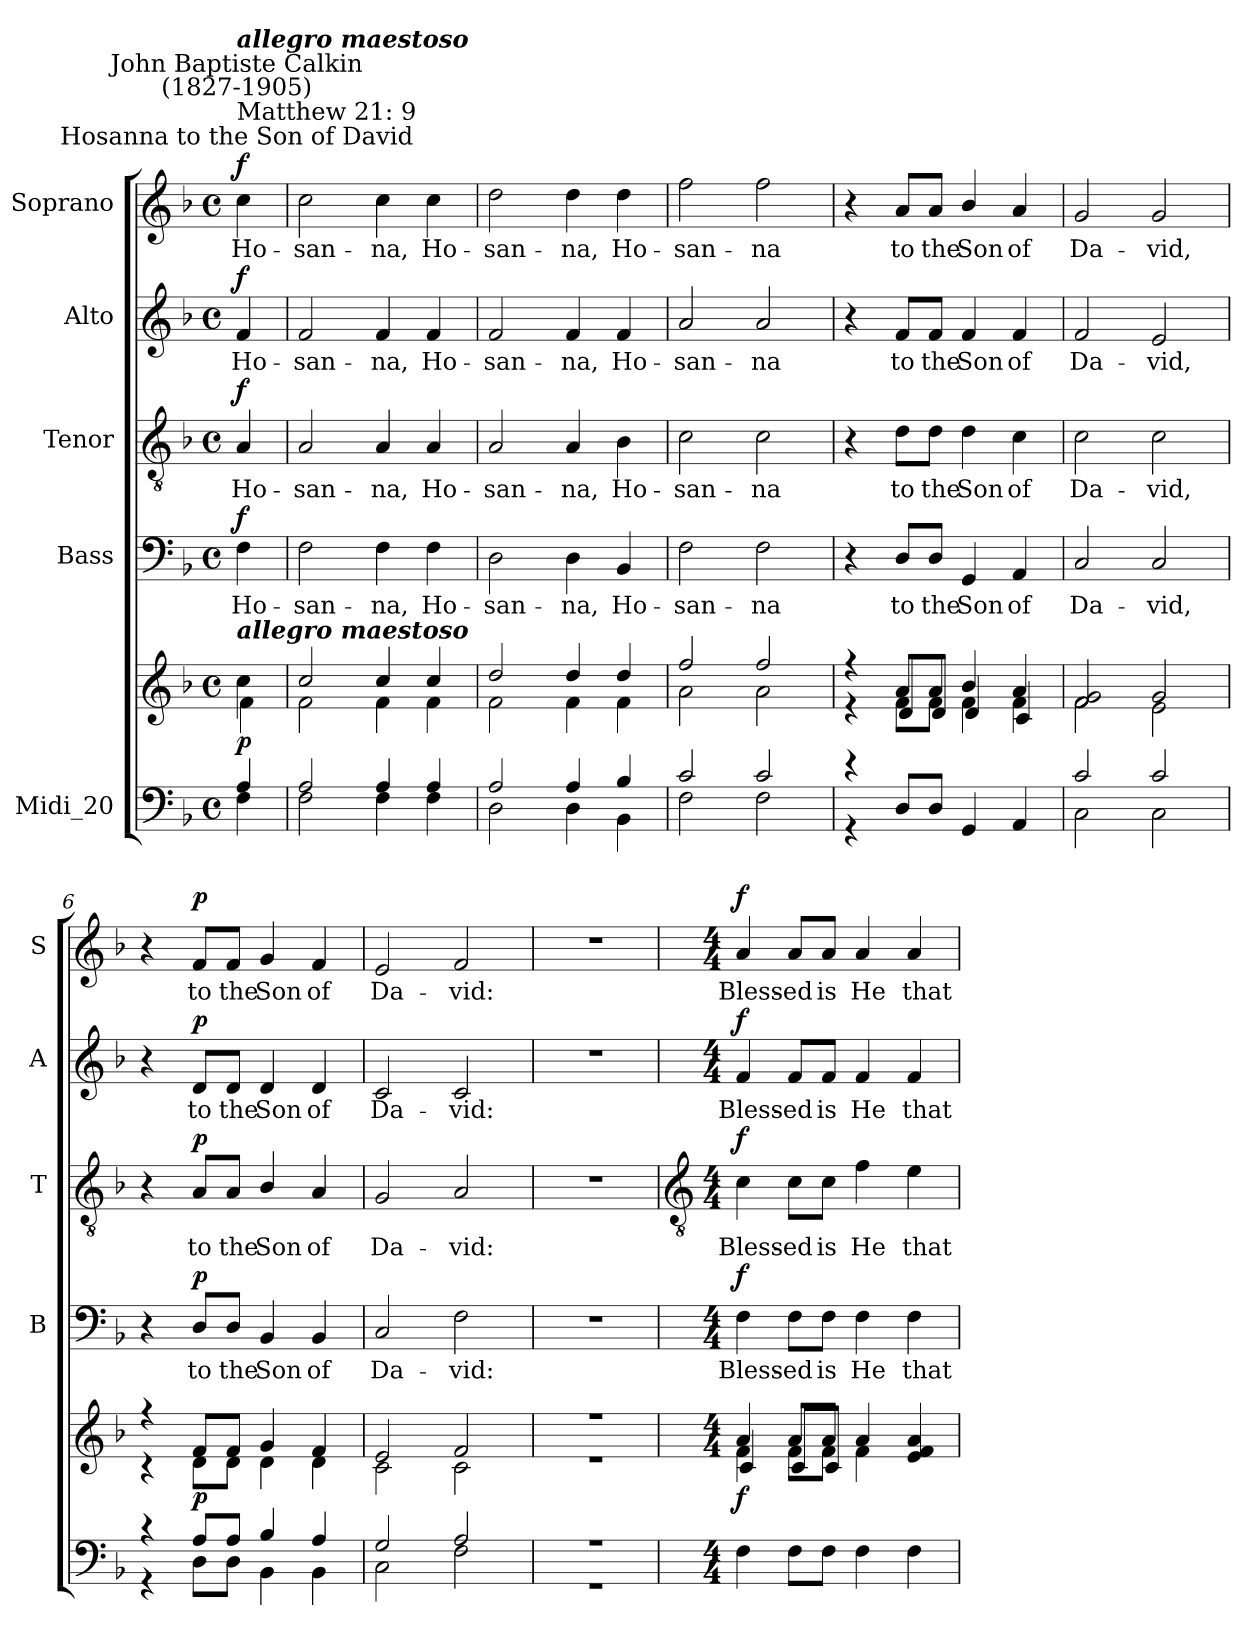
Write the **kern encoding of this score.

**kern	**kern	**dynam	**kern	**text	**dynam	**kern	**text	**dynam	**kern	**text	**dynam	**kern	**text	**dynam
*part5	*part5	*part5	*part4	*part4	*part4	*part3	*part3	*part3	*part2	*part2	*part2	*part1	*part1	*part1
*staff6	*staff5	*staff5/6	*staff4	*staff4	*staff4	*staff3	*staff3	*staff3	*staff2	*staff2	*staff2	*staff1	*staff1	*staff1
*I"Midi_20	*	*	*I"Bass	*	*	*I"Tenor	*	*	*I"Alto	*	*	*I"Soprano	*	*
*	*	*	*I'B	*	*	*I'T	*	*	*I'A	*	*	*I'S	*	*
*clefF4	*clefG2	*	*clefF4	*	*	*clefGv2	*	*	*clefG2	*	*	*clefG2	*	*
*k[b-]	*k[b-]	*	*k[b-]	*	*	*k[b-]	*	*	*k[b-]	*	*	*k[b-]	*	*
*F:	*F:	*	*F:	*	*	*F:	*	*	*F:	*	*	*F:	*	*
*M4/4	*M4/4	*	*M4/4	*	*	*M4/4	*	*	*M4/4	*	*	*M4/4	*	*
*met(c)	*met(c)	*	*met(c)	*	*	*met(c)	*	*	*met(c)	*	*	*met(c)	*	*
=	=	=	=	=	=	=	=	=	=	=	=	=	=	=
*^	*^	*	*	*	*	*	*	*	*	*	*	*	*	*
!	!	!	!	!	!	!	!	!	!	!	!	!	!	!LO:TX:a:cj:t=Hosanna to the Son of David	!	!
!	!	!	!	!	!	!	!	!	!	!	!	!	!	!LO:TX:a:t=Matthew 21&colon; 9	!	!
!	!	!	!	!	!	!	!	!	!	!	!	!	!	!LO:TX:a:cj:t=John Baptiste Calkin\n(1827-1905)	!	!
!	!	!	!	!	!	!	!	!	!	!	!	!	!	!LO:TX:a:Bi:t=allegro maestoso	!	!
!	!	!LO:TX:a:Bi:t=allegro maestoso	!	!	!	!	!	!	!	!	!	!	!	!	!	!
!	!	!	!	!LO:DY:b	!	!LO:LY:b	!LO:DY:b	!	!LO:LY:b	!LO:DY:b	!	!LO:LY:b	!LO:DY:b	!	!LO:LY:b	!LO:DY:b
4A	4F	4cc\	4f\	p	4F	Ho-	f	4A	Ho-	f	4f	Ho-	f	4cc\	Ho-	f
=1	=1	=1	=1	=1	=1	=1	=1	=1	=1	=1	=1	=1	=1	=1	=1	=1
!	!	!	!	!	!	!LO:LY:b	!	!	!LO:LY:b	!	!	!LO:LY:b	!	!	!LO:LY:b	!
2A	2F	2cc	2f\	.	2F	-san-	.	2A	-san-	.	2f	-san-	.	2cc	-san-	.
!	!	!	!	!	!	!LO:LY:b	!	!	!LO:LY:b	!	!	!LO:LY:b	!	!	!LO:LY:b	!
4A	4F	4cc	4f\	.	4F	-na,	.	4A	-na,	.	4f	-na,	.	4cc	-na,	.
!	!	!	!	!	!	!LO:LY:b	!	!	!LO:LY:b	!	!	!LO:LY:b	!	!	!LO:LY:b	!
4A	4F	4cc	4f\	.	4F	Ho-	.	4A	Ho-	.	4f	Ho-	.	4cc	Ho-	.
=2	=2	=2	=2	=2	=2	=2	=2	=2	=2	=2	=2	=2	=2	=2	=2	=2
!	!	!	!	!	!	!LO:LY:b	!	!	!LO:LY:b	!	!	!LO:LY:b	!	!	!LO:LY:b	!
2A	2D	2dd	2f\	.	2D	-san-	.	2A	-san-	.	2f	-san-	.	2dd	-san-	.
!	!	!	!	!	!	!LO:LY:b	!	!	!LO:LY:b	!	!	!LO:LY:b	!	!	!LO:LY:b	!
4A	4D	4dd	4f\	.	4D	-na,	.	4A	-na,	.	4f	-na,	.	4dd	-na,	.
!	!	!	!	!	!	!LO:LY:b	!	!	!LO:LY:b	!	!	!LO:LY:b	!	!	!LO:LY:b	!
4B-	4BB-\	4dd	4f\	.	4BB-	Ho-	.	4B-	Ho-	.	4f	Ho-	.	4dd	Ho-	.
=3	=3	=3	=3	=3	=3	=3	=3	=3	=3	=3	=3	=3	=3	=3	=3	=3
!	!	!	!	!	!	!LO:LY:b	!	!	!LO:LY:b	!	!	!LO:LY:b	!	!	!LO:LY:b	!
2c	2F	2ff	2a\	.	2F	-san-	.	2c	-san-	.	2a	-san-	.	2ff	-san-	.
!	!	!	!	!	!	!LO:LY:b	!	!	!LO:LY:b	!	!	!LO:LY:b	!	!	!LO:LY:b	!
2c	2F	2ff	2a\	.	2F	-na	.	2c	-na	.	2a	-na	.	2ff	-na	.
=4	=4	=4	=4	=4	=4	=4	=4	=4	=4	=4	=4	=4	=4	=4	=4	=4
*	*	*	*^	*	*	*	*	*	*	*	*	*	*	*	*	*
4r	4r	4r	4r	4ryy	.	4r	.	.	4r	.	.	4r	.	.	4r	.	.
!	!	!	!	!	!	!	!LO:LY:b	!	!	!LO:LY:b	!	!	!LO:LY:b	!	!	!LO:LY:b	!
2.ryy	8D/L	8aL	8fL	8d/L	.	8D/L	to	.	8d\L	to	.	8f/L	to	.	8a/L	to	.
!	!	!	!	!	!	!	!LO:LY:b	!	!	!LO:LY:b	!	!	!LO:LY:b	!	!	!LO:LY:b	!
.	8D/J	8aJ	8fJ	8d/J	.	8D/J	the	.	8d\J	the	.	8f/J	the	.	8a/J	the	.
!	!	!	!	!	!	!	!LO:LY:b	!	!	!LO:LY:b	!	!	!LO:LY:b	!	!	!LO:LY:b	!
.	4GG	4b-/	4f	4d/	.	4GG	Son	.	4d	Son	.	4f	Son	.	4b-/	Son	.
!	!	!	!	!	!	!	!LO:LY:b	!	!	!LO:LY:b	!	!	!LO:LY:b	!	!	!LO:LY:b	!
.	4AA	4a	4f	4c/	.	4AA	of	.	4c	of	.	4f	of	.	4a	of	.
=5	=5	=5	=5	=5	=5	=5	=5	=5	=5	=5	=5	=5	=5	=5	=5	=5	=5
!	!	!	!	!	!	!	!LO:LY:b	!	!	!LO:LY:b	!	!	!LO:LY:b	!	!	!LO:LY:b	!
*	*	*	*v	*v	*	*	*	*	*	*	*	*	*	*	*	*	*
2c	2C\	2f 2g	2f	.	2C	Da-	.	2c	Da-	.	2f	Da-	.	2g	Da-	.
!	!	!	!	!	!	!LO:LY:b	!	!	!LO:LY:b	!	!	!LO:LY:b	!	!	!LO:LY:b	!
2c	2C\	2g	2e	.	2C	-vid,	.	2c	-vid,	.	2e	-vid,	.	2g	-vid,	.
=6	=6	=6	=6	=6	=6	=6	=6	=6	=6	=6	=6	=6	=6	=6	=6	=6
4r	4r	4r	4r	.	4r	.	.	4r	.	.	4r	.	.	4r	.	.
!	!	!	!	!LO:DY:b	!	!LO:LY:b	!LO:DY:b	!	!LO:LY:b	!LO:DY:b	!	!LO:LY:b	!LO:DY:b	!	!LO:LY:b	!LO:DY:b
8AL	8DL	8fL	8dL	p	8D/L	to	p	8A/L	to	p	8d/L	to	p	8f/L	to	p
!	!	!	!	!	!	!LO:LY:b	!	!	!LO:LY:b	!	!	!LO:LY:b	!	!	!LO:LY:b	!
8AJ	8DJ	8fJ	8dJ	.	8D/J	the	.	8A/J	the	.	8d/J	the	.	8f/J	the	.
!	!	!	!	!	!	!LO:LY:b	!	!	!LO:LY:b	!	!	!LO:LY:b	!	!	!LO:LY:b	!
4B-	4BB-\	4g	4d	.	4BB-	Son	.	4B-/	Son	.	4d	Son	.	4g	Son	.
!	!	!	!	!	!	!LO:LY:b	!	!	!LO:LY:b	!	!	!LO:LY:b	!	!	!LO:LY:b	!
4A	4BB-\	4f	4d	.	4BB-	of	.	4A	of	.	4d	of	.	4f	of	.
=7	=7	=7	=7	=7	=7	=7	=7	=7	=7	=7	=7	=7	=7	=7	=7	=7
!	!	!	!	!	!	!LO:LY:b	!	!	!LO:LY:b	!	!	!LO:LY:b	!	!	!LO:LY:b	!
2G	2C\	2e	2c	.	2C	Da-	.	2G	Da-	.	2c	Da-	.	2e	Da-	.
!	!	!	!	!	!	!LO:LY:b	!	!	!LO:LY:b	!	!	!LO:LY:b	!	!	!LO:LY:b	!
2A	2F	2f	2c	.	2F	-vid:	.	2A	-vid:	.	2c	-vid:	.	2f	-vid:	.
=8	=8	=8	=8	=8	=8	=8	=8	=8	=8	=8	=8	=8	=8	=8	=8	=8
1r	1r	1r	1r	.	1r	.	.	1r	.	.	1r	.	.	1r	.	.
*	*	*v	*v	*	*	*	*	*	*	*	*	*	*	*	*	*
!!LO:LB:g=z
=9	=9	=9	=9	=9	=9	=9	=9	=9	=9	=9	=9	=9	=9	=9	=9
*	*	*	*	*	*	*	*clefGv2	*	*	*	*	*	*	*	*
*M4/4	*	*M4/4	*	*M4/4	*	*	*M4/4	*	*	*M4/4	*	*	*M4/4	*	*
*	*	*^	*	*	*	*	*	*	*	*	*	*	*	*	*
*	*	*	*^	*	*	*	*	*	*	*	*	*	*	*	*	*
!	!	!	!	!	!LO:DY:b	!	!LO:LY:b	!LO:DY:b	!	!LO:LY:b	!LO:DY:b	!	!LO:LY:b	!LO:DY:b	!	!LO:LY:b	!LO:DY:b
2ryy	4F	4a	4f	4c/	f	4F	Bless-	f	4c	Bless-	f	4f	Bless-	f	4a	Bless-	f
!	!	!	!	!	!	!	!LO:LY:b	!	!	!LO:LY:b	!	!	!LO:LY:b	!	!	!LO:LY:b	!
.	8FL	8aL	8fL	8c/L	.	8F\L	-ed	.	8c\L	-ed	.	8f/L	-ed	.	8a/L	-ed	.
!	!	!	!	!	!	!	!LO:LY:b	!	!	!LO:LY:b	!	!	!LO:LY:b	!	!	!LO:LY:b	!
.	8FJ	8aJ	8fJ	8c/J	.	8F\J	is	.	8c\J	is	.	8f/J	is	.	8a/J	is	.
!	!	!	!	!	!	!	!LO:LY:b	!	!	!LO:LY:b	!	!	!LO:LY:b	!	!	!LO:LY:b	!
2ryy	4F	4a	4f	2ryy	.	4F	He	.	4f	He	.	4f	He	.	4a	He	.
!	!	!	!	!	!	!	!LO:LY:b	!	!	!LO:LY:b	!	!	!LO:LY:b	!	!	!LO:LY:b	!
.	4F	4e 4f 4a	4ryy	.	.	4F	that	.	4e	that	.	4f	that	.	4a	that	.
*v	*v	*	*	*	*	*	*	*	*	*	*	*	*	*	*	*	*
*	*v	*v	*v	*	*	*	*	*	*	*	*	*	*	*	*	*
=	=	=	=	=	=	=	=	=	=	=	=	=	=	=
*-	*-	*-	*-	*-	*-	*-	*-	*-	*-	*-	*-	*-	*-	*-
